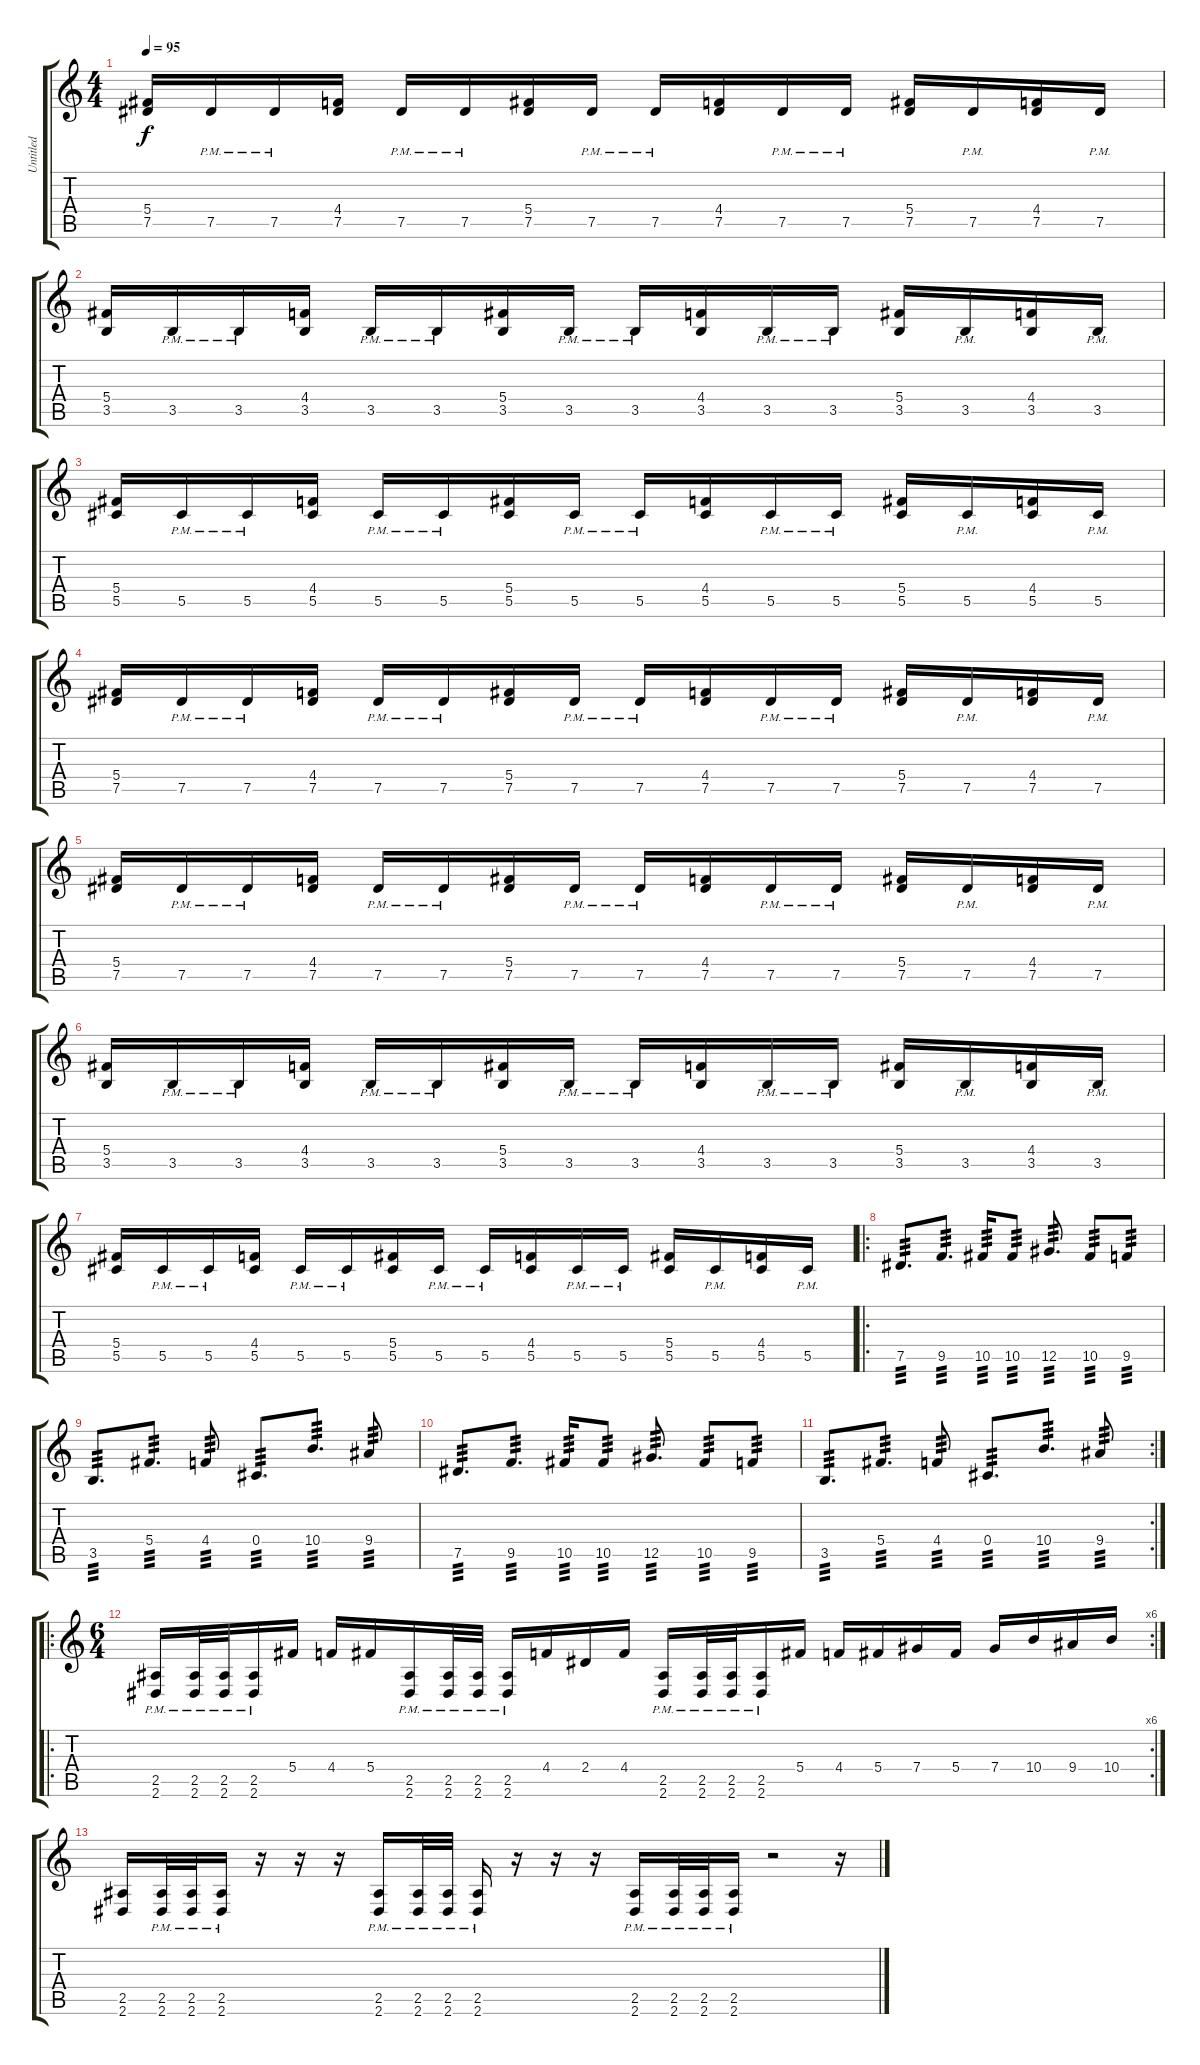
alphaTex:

\track ("Untitled" "Untitled") {instrument distortionguitar}
\staff {score tabs}
\tuning (Eb4 Bb3 Gb3 Db3 Ab2 Db2) {hide}
\ts (4 4)
\tempo 95
\clef g2
\ks c
(5.4 7.5).16{dy f} 7.5{pm}.16 7.5{pm}.16 (4.4 7.5).16 7.5{pm}.16 7.5{pm}.16 (5.4 7.5).16 7.5{pm}.16 7.5{pm}.16 (4.4 7.5).16 7.5{pm}.16 7.5{pm}.16 (5.4 7.5).16 7.5{pm}.16 (4.4 7.5).16 7.5{pm}.16 |
(5.4 3.5).16 3.5{pm}.16 3.5{pm}.16 (4.4 3.5).16 3.5{pm}.16 3.5{pm}.16 (5.4 3.5).16 3.5{pm}.16 3.5{pm}.16 (4.4 3.5).16 3.5{pm}.16 3.5{pm}.16 (5.4 3.5).16 3.5{pm}.16 (4.4 3.5).16 3.5{pm}.16 |
(5.4 5.5).16 5.5{pm}.16 5.5{pm}.16 (4.4 5.5).16 5.5{pm}.16 5.5{pm}.16 (5.4 5.5).16 5.5{pm}.16 5.5{pm}.16 (4.4 5.5).16 5.5{pm}.16 5.5{pm}.16 (5.4 5.5).16 5.5{pm}.16 (4.4 5.5).16 5.5{pm}.16 |
(5.4 7.5).16 7.5{pm}.16 7.5{pm}.16 (4.4 7.5).16 7.5{pm}.16 7.5{pm}.16 (5.4 7.5).16 7.5{pm}.16 7.5{pm}.16 (4.4 7.5).16 7.5{pm}.16 7.5{pm}.16 (5.4 7.5).16 7.5{pm}.16 (4.4 7.5).16 7.5{pm}.16 |
(5.4 7.5).16 7.5{pm}.16 7.5{pm}.16 (4.4 7.5).16 7.5{pm}.16 7.5{pm}.16 (5.4 7.5).16 7.5{pm}.16 7.5{pm}.16 (4.4 7.5).16 7.5{pm}.16 7.5{pm}.16 (5.4 7.5).16 7.5{pm}.16 (4.4 7.5).16 7.5{pm}.16 |
(5.4 3.5).16 3.5{pm}.16 3.5{pm}.16 (4.4 3.5).16 3.5{pm}.16 3.5{pm}.16 (5.4 3.5).16 3.5{pm}.16 3.5{pm}.16 (4.4 3.5).16 3.5{pm}.16 3.5{pm}.16 (5.4 3.5).16 3.5{pm}.16 (4.4 3.5).16 3.5{pm}.16 |
(5.4 5.5).16 5.5{pm}.16 5.5{pm}.16 (4.4 5.5).16 5.5{pm}.16 5.5{pm}.16 (5.4 5.5).16 5.5{pm}.16 5.5{pm}.16 (4.4 5.5).16 5.5{pm}.16 5.5{pm}.16 (5.4 5.5).16 5.5{pm}.16 (4.4 5.5).16 5.5{pm}.16 |
\ro
7.5.8{d tp 3} 9.5.8{d tp 3} 10.5.16{tp 3} 10.5.8{tp 3} 12.5.8{d tp 3} 10.5.8{tp 3} 9.5.8{tp 3} |
3.5.8{d tp 3} 5.4.8{d tp 3} 4.4.8{tp 3} 0.4.8{d tp 3} 10.4.8{d tp 3} 9.4.8{tp 3} |
7.5.8{d tp 3} 9.5.8{d tp 3} 10.5.16{tp 3} 10.5.8{tp 3} 12.5.8{d tp 3} 10.5.8{tp 3} 9.5.8{tp 3} |
\rc 2
3.5.8{d tp 3} 5.4.8{d tp 3} 4.4.8{tp 3} 0.4.8{d tp 3} 10.4.8{d tp 3} 9.4.8{tp 3} |
\ro
\rc 6
\ts (6 4)
(2.5{pm} 2.6{pm}).16 (2.5{pm} 2.6{pm}).32 (2.5{pm} 2.6{pm}).32 (2.5{pm} 2.6{pm}).16 5.4.16 4.4.16 5.4.16 (2.5{pm} 2.6{pm}).16 (2.5{pm} 2.6{pm}).32 (2.5{pm} 2.6{pm}).32 (2.5{pm} 2.6{pm}).16 4.4.16 2.4.16 4.4.16 (2.5{pm} 2.6{pm}).16 (2.5{pm} 2.6{pm}).32 (2.5{pm} 2.6{pm}).32 (2.5{pm} 2.6{pm}).16 5.4.16 4.4.16 5.4.16 7.4.16 5.4.16 7.4.16 10.4.16 9.4.16 10.4.16 |
(2.5 2.6).16 (2.5{pm} 2.6{pm}).32 (2.5{pm} 2.6{pm}).32 (2.5{pm} 2.6{pm}).16 r.16 r.16 r.16 (2.5{pm} 2.6{pm}).16 (2.5{pm} 2.6{pm}).32 (2.5{pm} 2.6{pm}).32 (2.5{pm} 2.6{pm}).16 r.16 r.16 r.16 (2.5{pm} 2.6{pm}).16 (2.5{pm} 2.6{pm}).32 (2.5{pm} 2.6{pm}).32 (2.5{pm} 2.6{pm}).16 r.2 r.16
